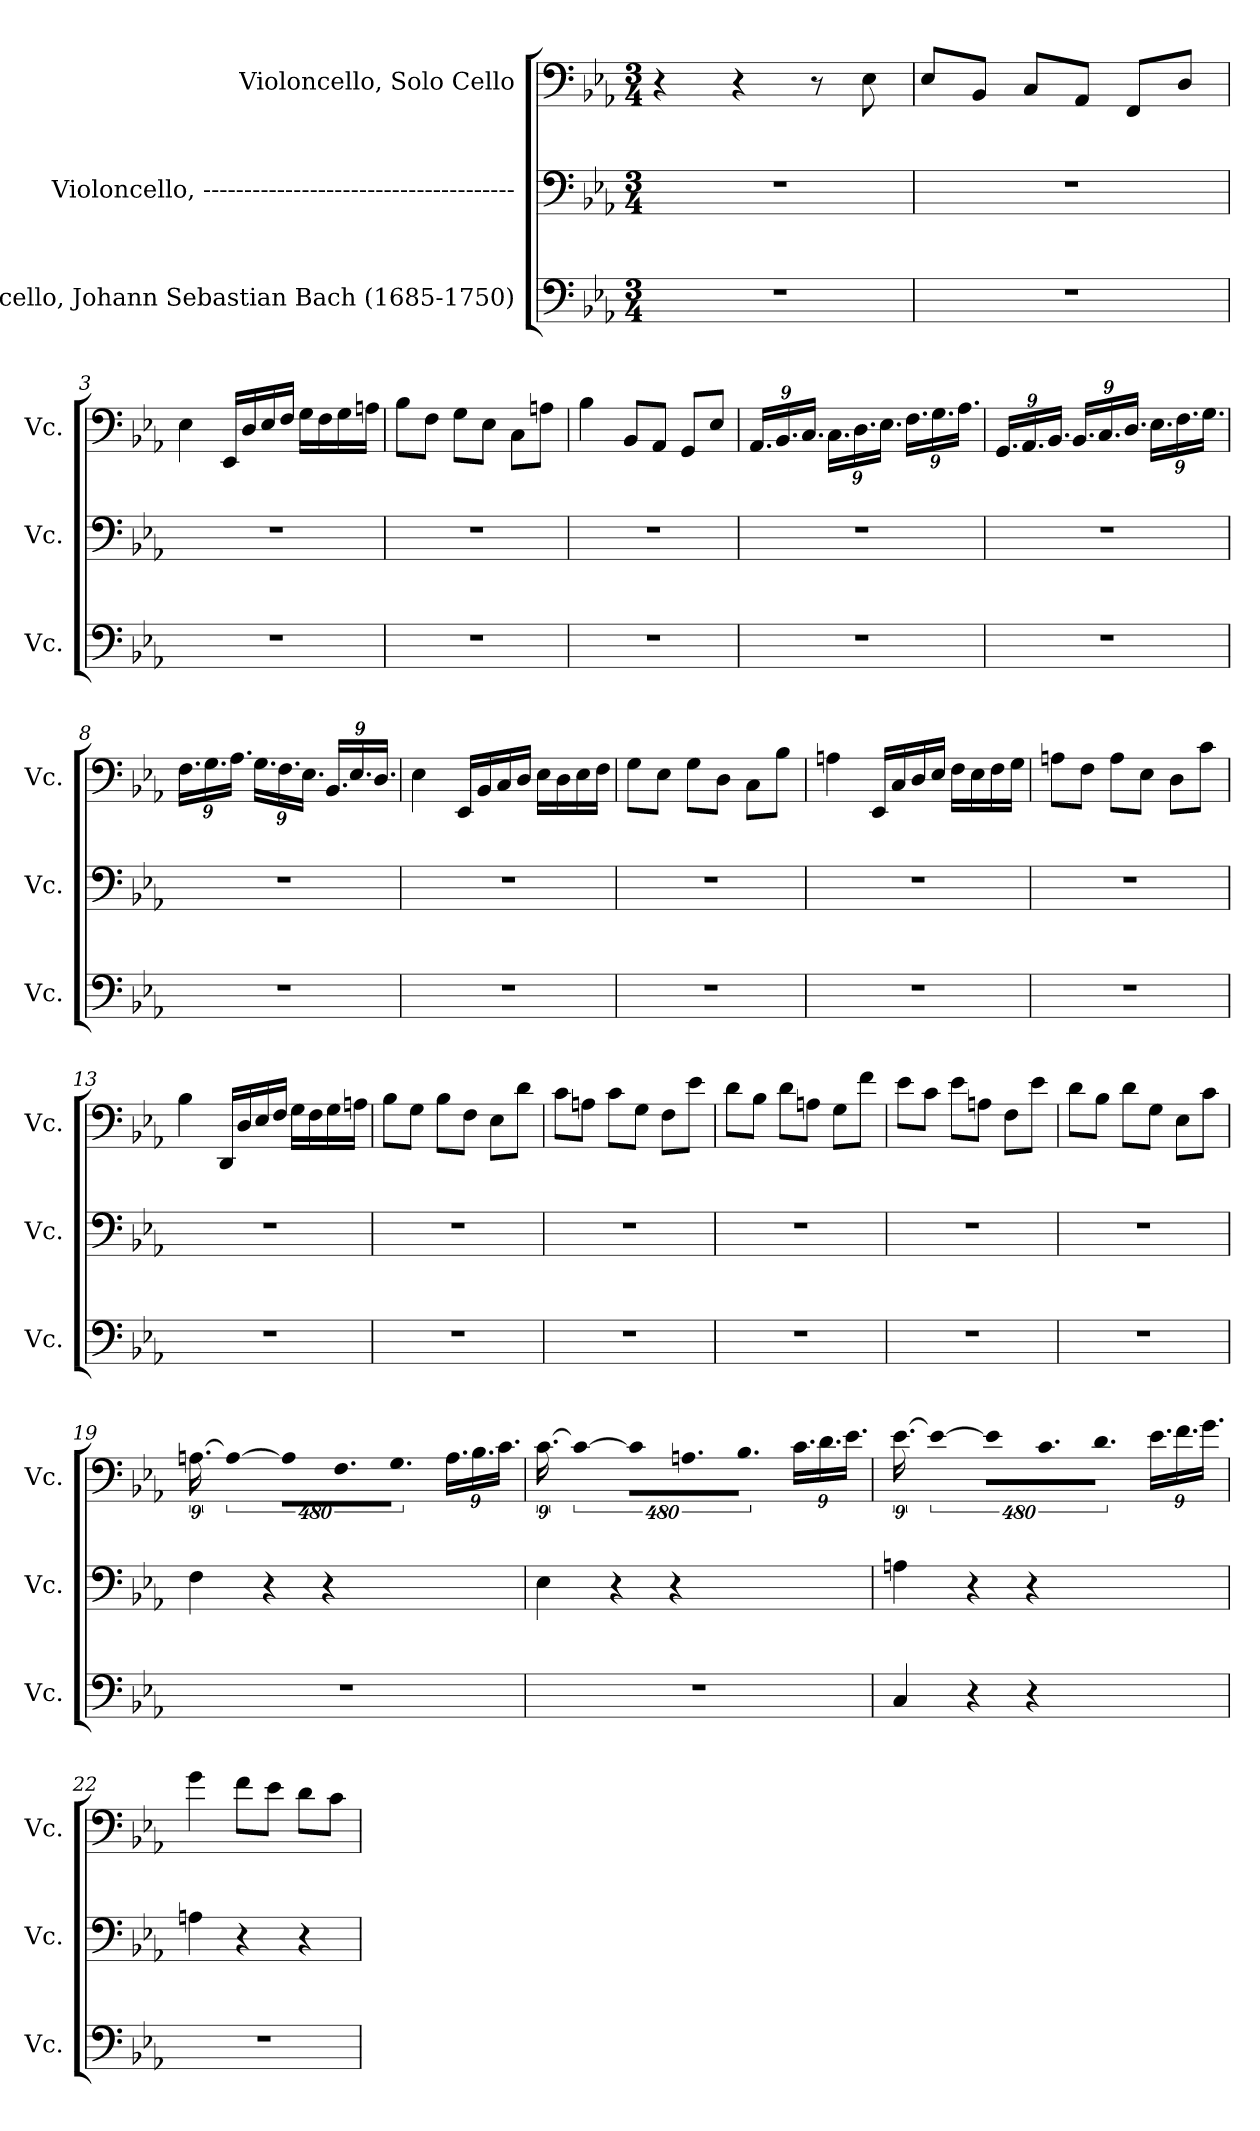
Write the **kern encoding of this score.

**kern	**kern	**kern
*part3	*part2	*part1
*staff3	*staff2	*staff1
*I"Violoncello, Johann Sebastian Bach  (1685-1750)	*I"Violoncello, --------------------------------------	*I"Violoncello, Solo Cello
*I'Vc.	*I'Vc.	*I'Vc.
*clefF4	*clefF4	*clefF4
*k[b-e-a-]	*k[b-e-a-]	*k[b-e-a-]
*M3/4	*M3/4	*M3/4
*MM250	*MM250	*MM250
=1	=1	=1
2.r	2.r	4r
.	.	4r
.	.	8r
*	*	*MM130
.	.	8E-\
=2	=2	=2
2.r	2.r	8E-/L
.	.	8BB-/J
.	.	8C/L
.	.	8AA-/J
.	.	8FF/L
.	.	8D/J
=3	=3	=3
2.r	2.r	4E-\
.	.	16EE-/LL
.	.	16D/
.	.	16E-/
.	.	16F/JJ
.	.	16G\LL
.	.	16F\
.	.	16G\
.	.	16An\JJ
!!LO:LB:g=z
=4	=4	=4
2.r	2.r	8B-\L
.	.	8F\J
.	.	8G\L
.	.	8E-\J
.	.	8C\L
.	.	8An\J
=5	=5	=5
2.r	2.r	4B-\
.	.	8BB-/L
.	.	8AA-/J
.	.	8GG/L
.	.	8E-/J
=6	=6	=6
*	*	*Xbrackettup
2.r	2.r	18.AA-/LL
.	.	18.BB-/
.	.	18.C/JJ
.	.	18.C\LL
.	.	18.D\
.	.	18.E-\JJ
.	.	18.F\LL
.	.	18.G\
.	.	18.A-\JJ
=7	=7	=7
2.r	2.r	18.GG/LL
.	.	18.AA-/
.	.	18.BB-/JJ
.	.	18.BB-/LL
.	.	18.C/
.	.	18.D/JJ
.	.	18.E-\LL
.	.	18.F\
.	.	18.G\JJ
!!LO:LB:g=z
=8	=8	=8
2.r	2.r	18.F\LL
.	.	18.G\
.	.	18.A-\JJ
.	.	18.G\LL
.	.	18.F\
.	.	18.E-\JJ
.	.	18.BB-/LL
.	.	18.E-/
.	.	18.D/JJ
=9	=9	=9
2.r	2.r	4E-\
.	.	16EE-/LL
.	.	16BB-/
.	.	16C/
.	.	16D/JJ
.	.	16E-\LL
.	.	16D\
.	.	16E-\
.	.	16F\JJ
=10	=10	=10
2.r	2.r	8G\L
.	.	8E-\J
.	.	8G\L
.	.	8D\J
.	.	8C\L
.	.	8B-\J
=11	=11	=11
2.r	2.r	4An\
.	.	16EE-/LL
.	.	16C/
.	.	16D/
.	.	16E-/JJ
.	.	16F\LL
.	.	16E-\
.	.	16F\
.	.	16G\JJ
!!LO:LB:g=z
=12	=12	=12
2.r	2.r	8An\L
.	.	8F\J
.	.	8A\L
.	.	8E-\J
.	.	8D\L
.	.	8c\J
=13	=13	=13
2.r	2.r	4B-\
.	.	16DD/LL
.	.	16D/
.	.	16E-/
.	.	16F/JJ
.	.	16G\LL
.	.	16F\
.	.	16G\
.	.	16An\JJ
=14	=14	=14
2.r	2.r	8B-\L
.	.	8G\J
.	.	8B-\L
.	.	8F\J
.	.	8E-\L
.	.	8d\J
=15	=15	=15
2.r	2.r	8c\L
.	.	8An\J
.	.	8c\L
.	.	8G\J
.	.	8F\L
.	.	8e-\J
=16	=16	=16
2.r	2.r	8d\L
.	.	8B-\J
.	.	8d\L
.	.	8An\J
.	.	8G\L
.	.	8f\J
!!LO:PB:g=z
=17	=17	=17
2.r	2.r	8e-\L
.	.	8c\J
.	.	8e-\L
.	.	8An\J
.	.	8F\L
.	.	8e-\J
=18	=18	=18
2.r	2.r	8d\L
.	.	8B-\J
.	.	8d\L
.	.	8G\J
.	.	8E-\L
.	.	8c\J
=19	=19	=19
*	*	*brackettup
2.r	4F\	[18.An\
!	!	!LO:N:vis=4
.	.	1920%427A\_
.	4r	.
!	!	!LO:N:vis=32
.	.	1920%53A\KLL]
.	.	18.F\
.	.	18.G\JJ
.	4r	18.A\LL
.	.	18.B-\
.	.	18.c\JJ
=20	=20	=20
2.r	4E-\	[18.c\
!	!	!LO:N:vis=4
.	.	1920%427c\_
.	4r	.
!	!	!LO:N:vis=32
.	.	1920%53c\KLL]
.	.	18.An\
.	.	18.B-\JJ
.	4r	18.c\LL
.	.	18.d\
.	.	18.e-\JJ
!!LO:LB:g=z
=21	=21	=21
4C/	4An\	[18.e-\
!	!	!LO:N:vis=4
.	.	1920%427e-\_
4r	4r	.
!	!	!LO:N:vis=32
.	.	1920%53e-\KLL]
.	.	18.c\
.	.	18.d\JJ
4r	4r	18.e-\LL
.	.	18.f\
.	.	18.g\JJ
=22	=22	=22
2.r	4An\	4g\
.	4r	8f\L
.	.	8e-\J
.	4r	8d\L
.	.	8c\J
=	=	=
*-	*-	*-
